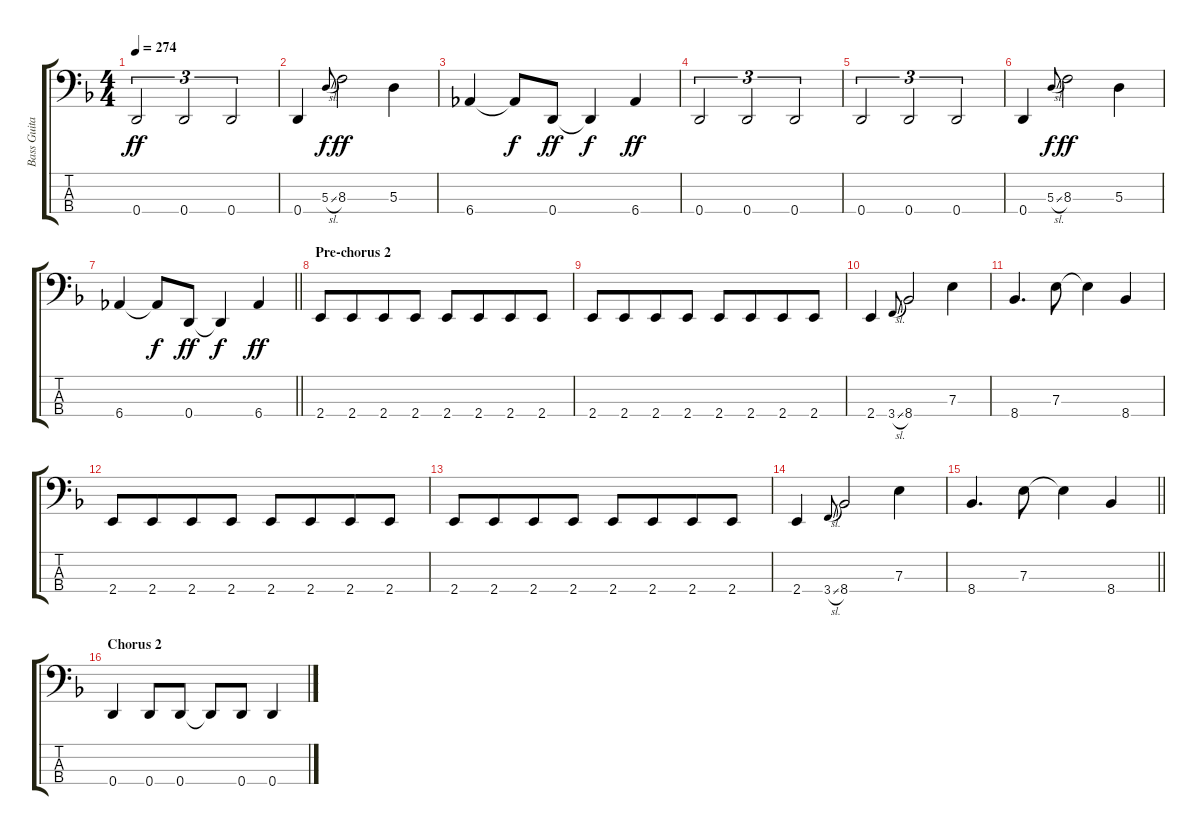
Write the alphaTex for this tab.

\track ("Bass Guitar" "Bass Guita") {instrument electricbassfinger}
\staff {score tabs}
\tuning (G2 D2 A1 D1) {hide}
\ts (4 4)
\tempo 274
\clef f4
\ks dminor
0.4.2{tu (3 2) dy ff} 0.4.2{tu (3 2)} 0.4.2{tu (3 2)} |
0.4.4 5.3{sl}.8{gr onbeat dy f} 8.3.2{dy ff} 5.3.4 |
6.4.4 6.4{t}.8{dy f} 0.4.8{dy ff} 0.4{t}.4{dy f} 6.4.4{dy ff} |
0.4.2{tu (3 2)} 0.4.2{tu (3 2)} 0.4.2{tu (3 2)} |
0.4.2{tu (3 2)} 0.4.2{tu (3 2)} 0.4.2{tu (3 2)} |
0.4.4 5.3{sl}.8{gr onbeat dy f} 8.3.2{dy ff} 5.3.4 |
\barLineRight lightlight
6.4.4 6.4{t}.8{dy f} 0.4.8{dy ff} 0.4{t}.4{dy f} 6.4.4{dy ff} |
\section ("" "Pre-chorus 2")
2.4.8 2.4.8{beam merge} 2.4.8 2.4.8 2.4.8 2.4.8{beam merge} 2.4.8 2.4.8 |
2.4.8 2.4.8{beam merge} 2.4.8 2.4.8 2.4.8 2.4.8{beam merge} 2.4.8 2.4.8 |
2.4.4 3.4{sl}.8{gr onbeat} 8.4.2 7.3.4 |
8.4.4{d} 7.3.8 7.3{t}.4 8.4.4 |
2.4.8 2.4.8{beam merge} 2.4.8 2.4.8 2.4.8 2.4.8{beam merge} 2.4.8 2.4.8 |
2.4.8 2.4.8{beam merge} 2.4.8 2.4.8 2.4.8 2.4.8{beam merge} 2.4.8 2.4.8 |
2.4.4 3.4{sl}.8{gr onbeat} 8.4.2 7.3.4 |
\barLineRight lightlight
8.4.4{d} 7.3.8 7.3{t}.4 8.4.4 |
\section ("" "Chorus 2")
0.4.4 0.4.8 0.4.8 0.4{t}.8 0.4.8 0.4.4
